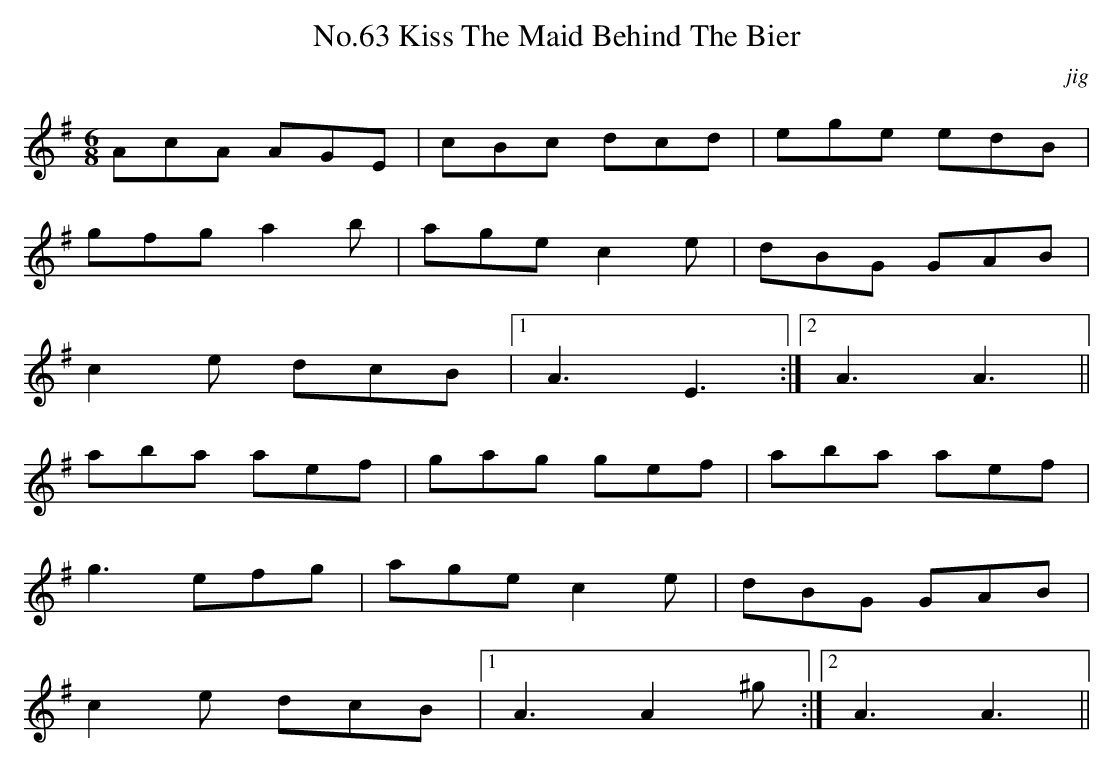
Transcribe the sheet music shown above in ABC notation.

X:1
T:No.63 Kiss The Maid Behind The Bier
C:jig
M:6/8
L:1/8
K:G
AcA AGE|cBc dcd|ege edB|
gfg a2b|age c2e|dBG GAB|
c2e dcB|[1A3E3:|[2A3 A3||
aba aef|gag gef|aba aef|
g3efg|age c2e|dBG GAB|
c2e dcB|[1A3A2^g:|[2A3A3||
